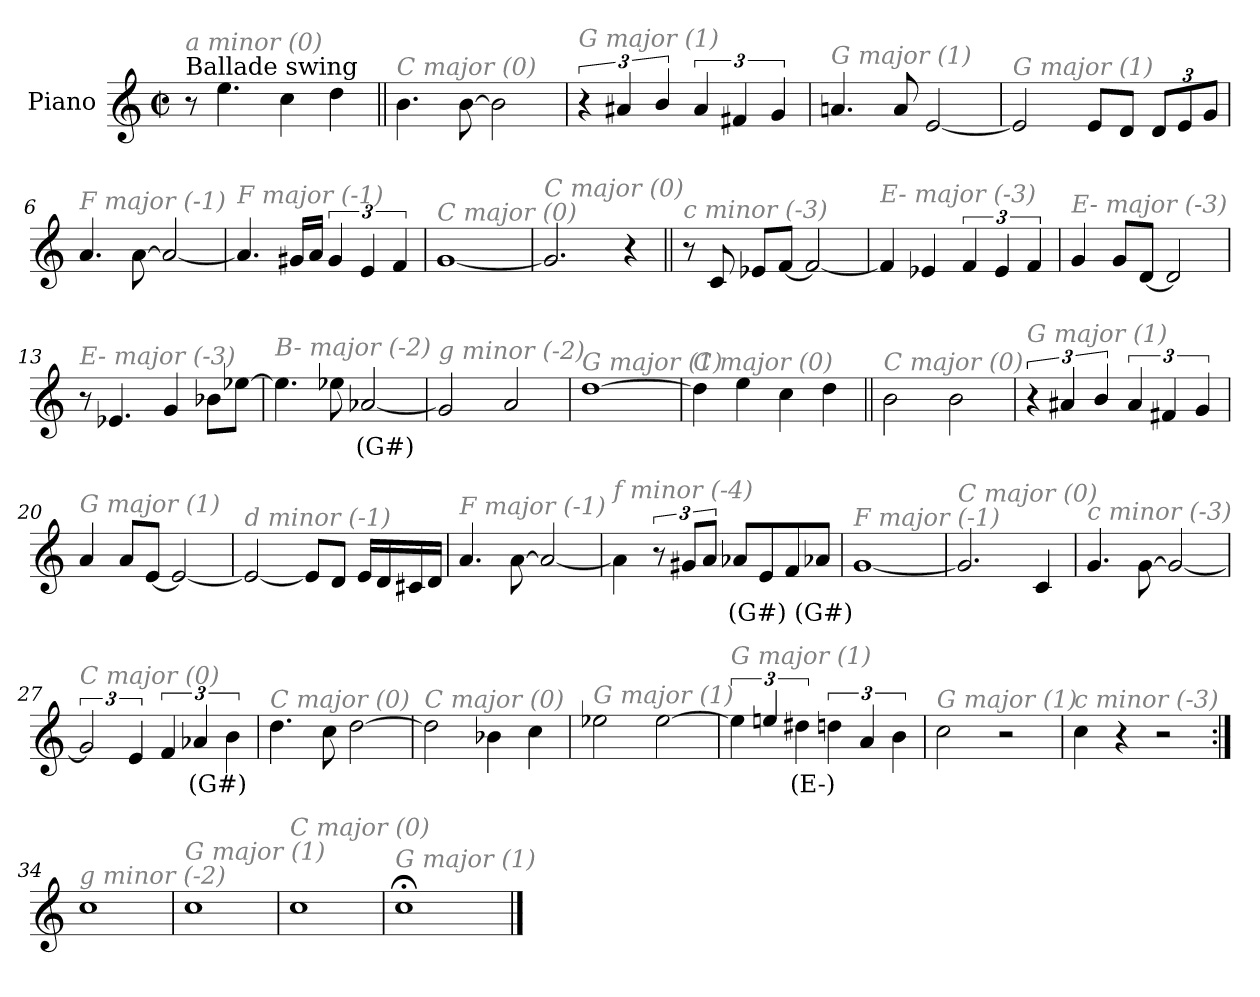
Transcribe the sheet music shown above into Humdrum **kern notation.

**kern	**text
*part1	*part1
*staff1	*staff1
*I"Piano	*
*I'Pno.	*
*clefG2	*
*k[]	*
*M2/2	*
*met(c|)	*
*MM100	*
=1	=1
!LO:TX:a:t=Ballade swing	!
!LO:TX:i:color=#808080:t=a minor (0)	!
8r	.
4.ee\	.
4cc\	.
4dd\	.
=2||	=2||
!LO:TX:i:color=#808080:t=C major (0)	!
4.b\	.
[8b\	.
2b\]	.
=3	=3
!LO:TX:i:color=#808080:t=G major (1)	!
6r	.
6a#X/	.
6b/	.
6a#/	.
6f#X/	.
6g/	.
=4	=4
!LO:TX:i:color=#808080:t=G major (1)	!
4.an/	.
8a/	.
[2e/	.
=5	=5
!LO:TX:i:color=#808080:t=G major (1)	!
2e/]	.
8e/L	.
8d/J	.
*Xbrackettup	*
12d/L	.
12e/	.
12g/J	.
!!LO:LB:g=z
=6	=6
!LO:TX:i:color=#808080:t=F major (-1)	!
4.a/	.
[8a\	.
2a/_	.
=7	=7
!LO:TX:i:color=#808080:t=F major (-1)	!
4.a/]	.
16g#X/LL	.
16a/JJ	.
*brackettup	*
6g#/	.
6e/	.
6f/	.
=8	=8
!LO:TX:i:color=#808080:t=C major (0)	!
[1g	.
=9	=9
!LO:TX:i:color=#808080:t=C major (0)	!
2.g/]	.
4r	.
!!LO:LB:g=z
=10||	=10||
!LO:TX:i:color=#808080:t=c minor (-3)	!
8r	.
8c/	.
8e-X/L	.
[8f/J	.
2f/_	.
=11	=11
!LO:TX:i:color=#808080:t=E- major (-3)	!
4f/]	.
4e-X/	.
6f/	.
6e-/	.
6f/	.
=12	=12
!LO:TX:i:color=#808080:t=E- major (-3)	!
4g/	.
8g/L	.
[8d/J	.
2d/]	.
=13	=13
!LO:TX:i:color=#808080:t=E- major (-3)	!
8r	.
4.e-X/	.
4g/	.
8b-X\L	.
[8ee-X\J	.
!!LO:LB:g=z
=14	=14
!LO:TX:i:color=#808080:t=B- major (-2)	!
4.ee-\]	.
8ee-X\	.
[2a-Xi/	(G#)
=15	=15
!LO:TX:i:color=#808080:t=g minor (-2)	!
2g#/]	.
2a/	.
=16	=16
!LO:TX:i:color=#808080:t=G major (1)	!
[1dd	.
=17	=17
!LO:TX:i:color=#808080:t=C major (0)	!
4dd\]	.
4ee\	.
4cc\	.
4dd\	.
!!LO:LB:g=z
=18||	=18||
!LO:TX:i:color=#808080:t=C major (0)	!
2b\	.
2b\	.
=19	=19
!LO:TX:i:color=#808080:t=G major (1)	!
6r	.
6a#X/	.
6b/	.
6a#/	.
6f#X/	.
6g/	.
=20	=20
!LO:TX:i:color=#808080:t=G major (1)	!
4a/	.
8a/L	.
[8e/J	.
2e/_	.
=21	=21
!LO:TX:i:color=#808080:t=d minor (-1)	!
2e/_	.
8e/L]	.
8d/J	.
16e/LL	.
16d/	.
16c#X/	.
16d/JJ	.
!!LO:LB:g=z
=22	=22
!LO:TX:i:color=#808080:t=F major (-1)	!
4.a/	.
[8a\	.
2a/_	.
=23	=23
!LO:TX:i:color=#808080:t=f minor (-4)	!
4a\]	.
12r	.
12g#Xj/L	.
12a/J	.
8a-Xi/L	(G#)
8e/	.
8f/	.
8a-Xi/J	(G#)
=24	=24
!LO:TX:i:color=#808080:t=F major (-1)	!
[1g	.
=25	=25
!LO:TX:i:color=#808080:t=C major (0)	!
2.g/]	.
4c/	.
!!LO:LB:g=z
=26	=26
!LO:TX:i:color=#808080:t=c minor (-3)	!
4.g/	.
[8g\	.
2g/_	.
=27	=27
!LO:TX:i:color=#808080:t=C major (0)	!
3g/]	.
6e/	.
6f/	.
6a-Xi/	(G#)
6b\	.
=28	=28
!LO:TX:i:color=#808080:t=C major (0)	!
4.dd\	.
8cc\	.
[2dd\	.
=29	=29
!LO:TX:i:color=#808080:t=C major (0)	!
2dd\]	.
4b-X\	.
4cc\	.
!!LO:LB:g=z
=30	=30
!LO:TX:i:color=#808080:t=G major (1)	!
2ee-X\	.
[2ee-\	.
=31	=31
!LO:TX:i:color=#808080:t=G major (1)	!
6ee-\]	.
6een/	.
6dd#Xi\	(E-)
6dd\	.
6a/	.
6b\	.
=32	=32
!LO:TX:i:color=#808080:t=G major (1)	!
2cc\	.
2r	.
=33	=33
!LO:TX:i:color=#808080:t=c minor (-3)	!
4cc\	.
4r	.
2r	.
!!LO:LB:g=z
=34:|!	=34:|!
!LO:TX:i:color=#808080:t=g minor (-2)	!
1cc	.
=35	=35
!LO:TX:i:color=#808080:t=G major (1)	!
1cc	.
=36	=36
!LO:TX:i:color=#808080:t=C major (0)	!
1cc	.
=37	=37
!LO:TX:i:color=#808080:t=G major (1)	!
1cc;<	.
==	==
*-	*-
